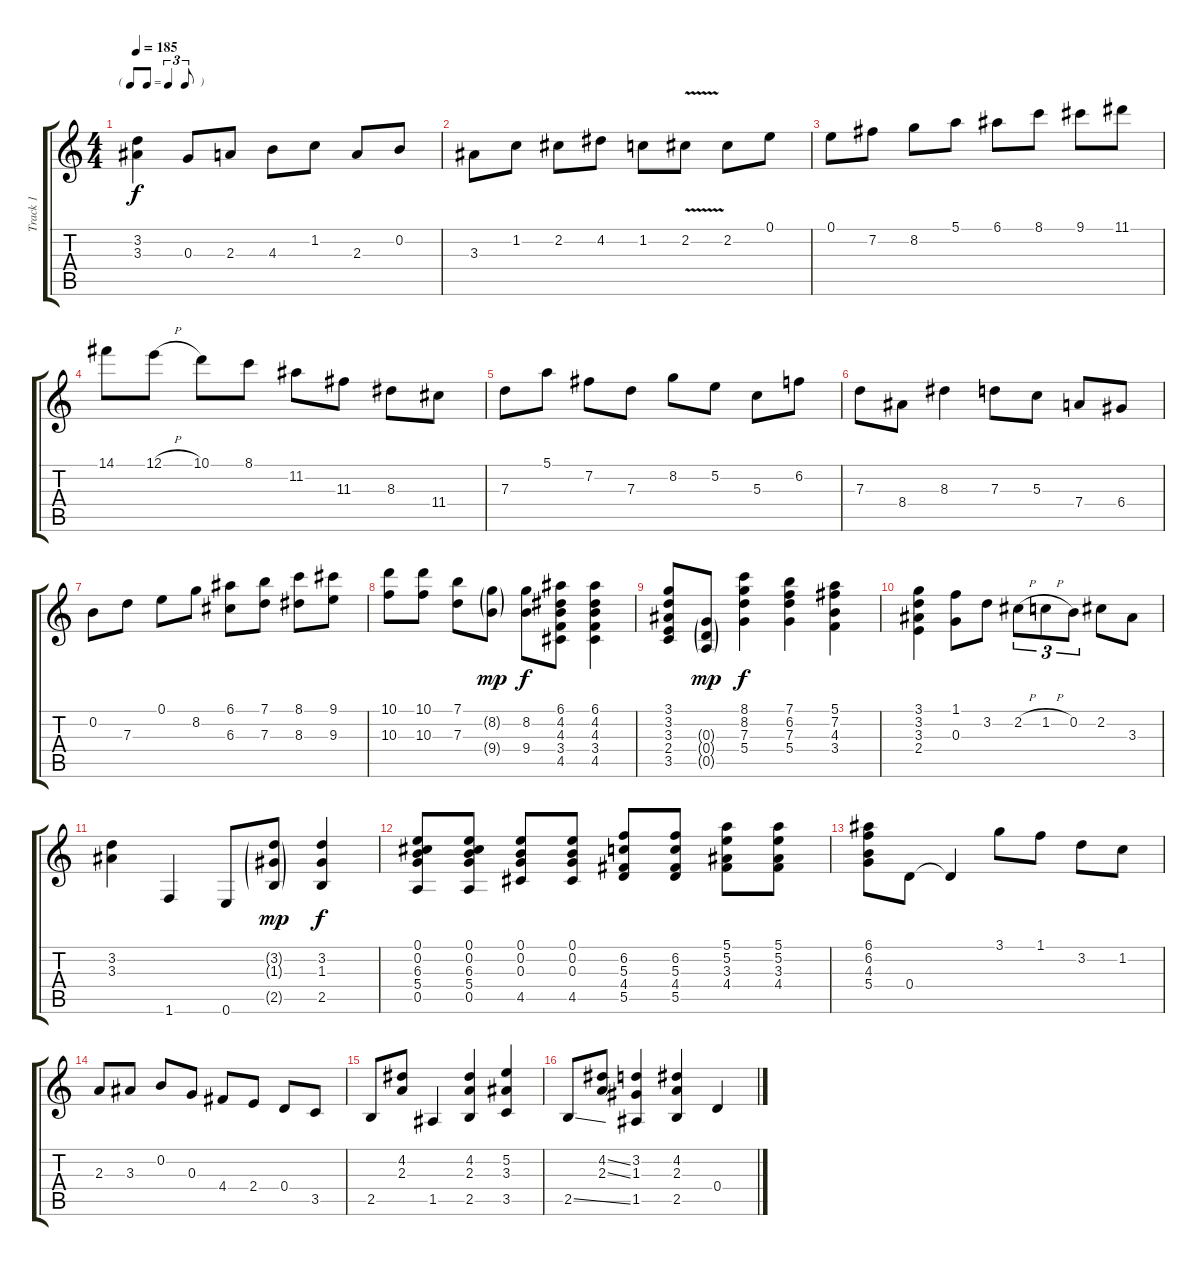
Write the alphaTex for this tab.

\track ("Track 1" "Track 1") {instrument acousticguitarnylon}
\staff {score tabs}
\tuning (E4 B3 G3 D3 A2 E2) {hide}
\ts (4 4)
\tf triplet8th
\tempo 185
\clef g2
\ks c
(3.2 3.3).4{dy f} 0.3.8 2.3.8 4.3.8 1.2.8 2.3.8 0.2.8 |
3.3.8 1.2.8 2.2.8 4.2.8 1.2.8 2.2{v}.8 2.2.8 0.1.8 |
0.1.8 7.2.8 8.2.8 5.1.8 6.1.8 8.1.8 9.1.8 11.1.8 |
14.1.8 12.1{h}.8 10.1.8 8.1.8 11.2.8 11.3.8 8.3.8 11.4.8 |
7.3.8 5.1.8 7.2.8 7.3.8 8.2.8 5.2.8 5.3.8 6.2.8 |
7.3.8 8.4.8 8.3.4 7.3.8 5.3.8 7.4.8 6.4.8 |
0.2.8 7.3.8 0.1.8 8.2.8 (6.1 6.3).8 (7.1 7.3).8 (8.1 8.3).8 (9.1 9.3).8 |
(10.1 10.3).8 (10.1 10.3).8 (7.1 7.3).8 (8.2{g} 9.4{g}).8{dy mp} (8.2 9.4).8{dy f} (6.1 4.2 4.3 3.4 4.5).8 (6.1 4.2 4.3 3.4 4.5).4 |
(3.1 3.2 3.3 2.4 3.5).8 (0.3{g} 0.4{g} 0.5{g}).8{dy mp} (8.1 8.2 7.3 5.4).4{dy f} (7.1 6.2 7.3 5.4).4 (5.1 7.2 4.3 3.4).4 |
(3.1 3.2 3.3 2.4).4 (1.1 0.3).8 3.2.8 2.2{h}.8{tu (3 2)} 1.2{h}.8{tu (3 2)} 0.2.8{tu (3 2)} 2.2.8 3.3.8 |
(3.2 3.3).4 1.6.4 0.6.8 (3.2{g} 1.3{g} 2.5{g}).8{dy mp} (3.2 1.3 2.5).4{dy f} |
(0.1 0.2 6.3 5.4 0.5).8 (0.1 0.2 6.3 5.4 0.5).8 (0.1 0.2 0.3 4.5).8 (0.1 0.2 0.3 4.5).8 (6.2 5.3 4.4 5.5).8 (6.2 5.3 4.4 5.5).8 (5.1 5.2 3.3 4.4).8 (5.1 5.2 3.3 4.4).8 |
(6.1 6.2 4.3 5.4).8 0.4.8 0.4{t}.4 3.1.8 1.1.8 3.2.8 1.2.8 |
2.3.8 3.3.8 0.2.8 0.3.8 4.4.8 2.4.8 0.4.8 3.5.8 |
2.5.8 (4.2 2.3).8 1.5.4 (4.2 2.3 2.5).4 (5.2 3.3 3.5).4 |
2.5{ss}.8 (4.2{ss} 2.3{ss}).8 (3.2 1.3 1.5).4 (4.2 2.3 2.5).4 0.4.4
